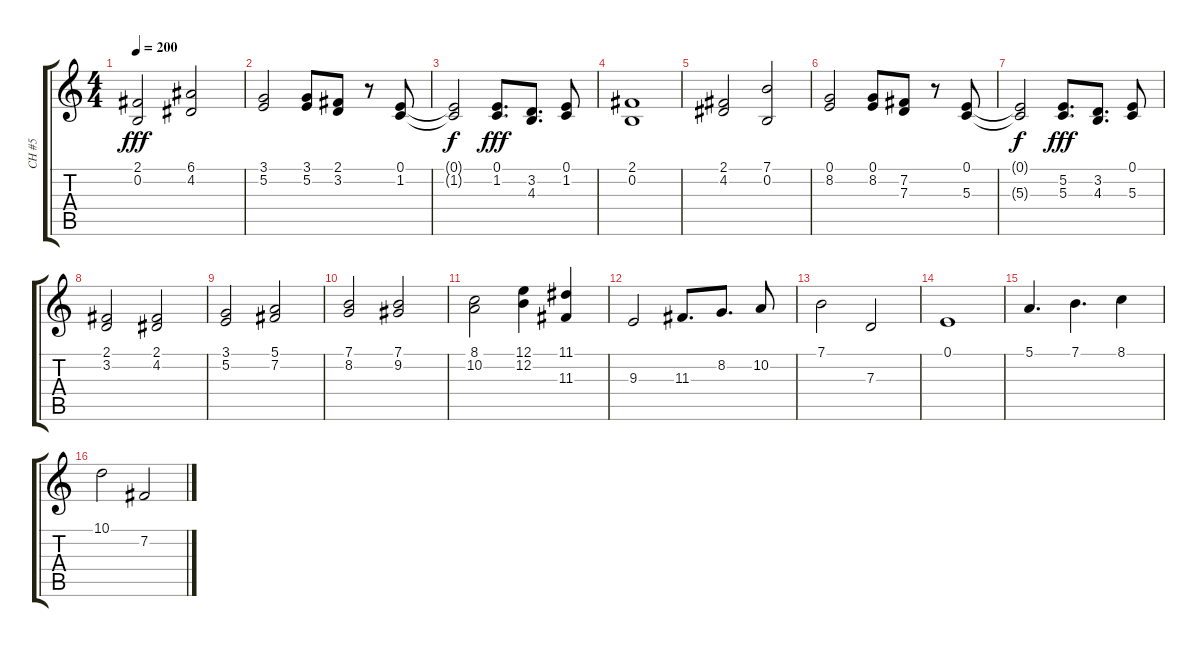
\track ("CH #5" "CH #5") {instrument brightacousticpiano}
\staff {score tabs}
\tuning (E4 B3 G3 D3 A2 E2) {hide}
\ts (4 4)
\tempo 200
\clef g2
\ks c
(2.1 0.2).2{dy fff} (6.1 4.2).2 |
(3.1 5.2).2 (3.1 5.2).8 (2.1 3.2).8 r.8 (0.1 1.2).8 |
(0.1{t} 1.2{t}).2{dy f} (0.1 1.2).8{d dy fff} (3.2 4.3).8{d} (0.1 1.2).8 |
(2.1 0.2).1 |
(2.1 4.2).2 (7.1 0.2).2 |
(0.1 8.2).2 (0.1 8.2).8 (7.2 7.3).8 r.8 (0.1 5.3).8 |
(0.1{t} 5.3{t}).2{dy f} (5.2 5.3).8{d dy fff} (3.2 4.3).8{d} (0.1 5.3).8 |
(2.1 3.2).2 (2.1 4.2).2 |
(3.1 5.2).2 (5.1 7.2).2 |
(7.1 8.2).2 (7.1 9.2).2 |
(8.1 10.2).2 (12.1 12.2).4 (11.1 11.3).4 |
9.3.2 11.3.8{d} 8.2.8{d} 10.2.8 |
7.1.2 7.3.2 |
0.1.1 |
5.1.4{d} 7.1.4{d} 8.1.4 |
10.1.2 7.2.2
